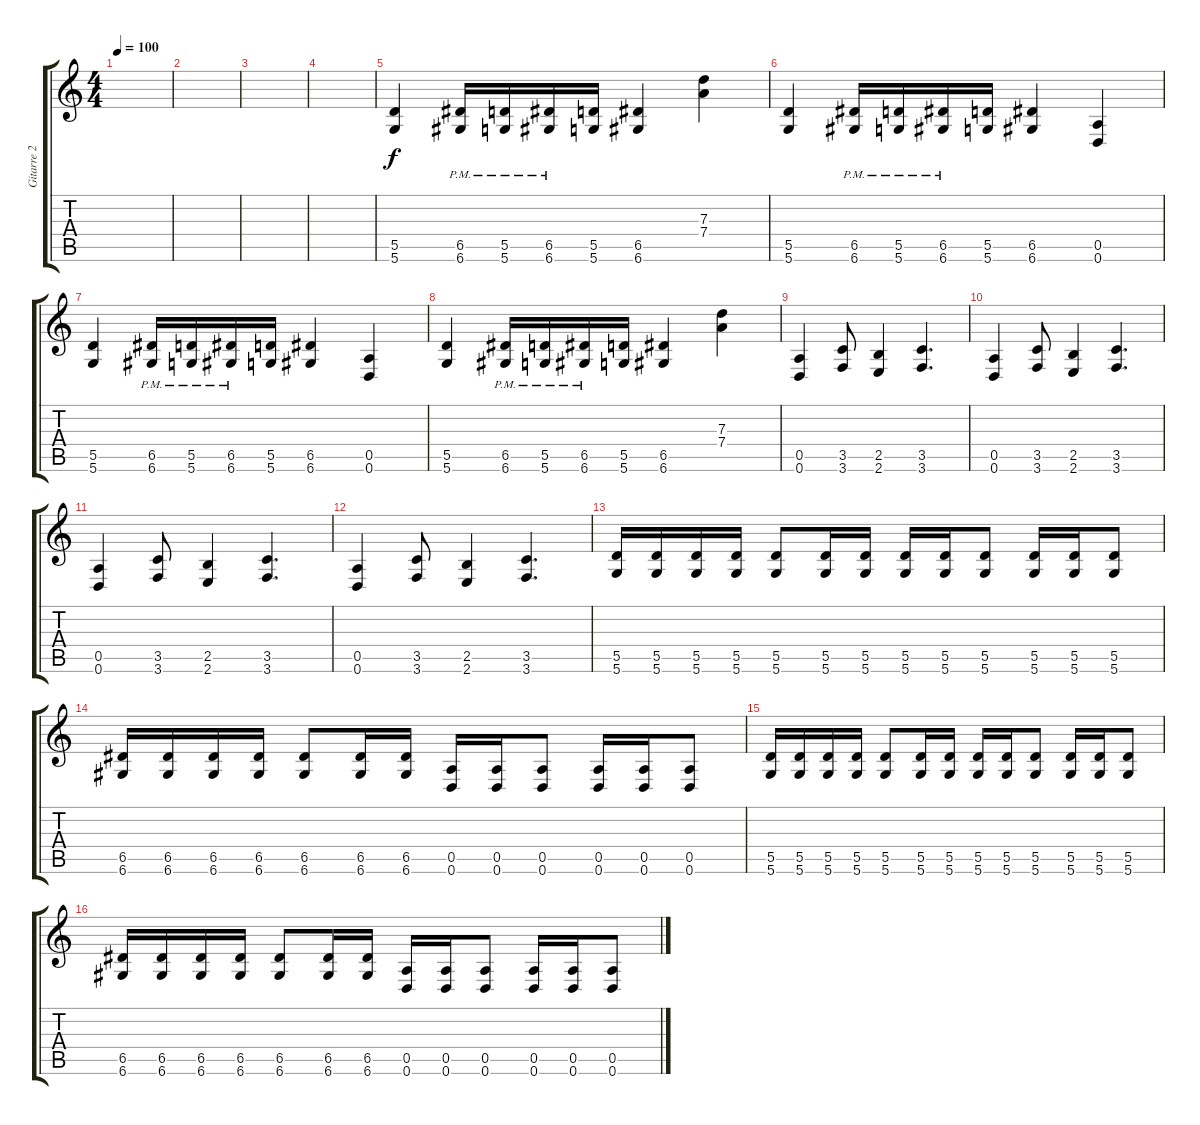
\track ("Gitarre 2" "Gitarre 2") {instrument overdrivenguitar}
\staff {score tabs}
\tuning (E4 B3 G3 D3 A2 D2) {hide}
\ts (4 4)
\tempo 100
\clef g2
\ks c
|
|
|
|
(5.5 5.6).4 (6.5{pm} 6.6{pm}).16 (5.5{pm} 5.6{pm}).16 (6.5{pm} 6.6{pm}).16 (5.5 5.6).16 (6.5 6.6).4 (7.3 7.4).4 |
(5.5 5.6).4 (6.5{pm} 6.6{pm}).16 (5.5{pm} 5.6{pm}).16 (6.5{pm} 6.6{pm}).16 (5.5 5.6).16 (6.5 6.6).4 (0.5 0.6).4 |
(5.5 5.6).4 (6.5{pm} 6.6{pm}).16 (5.5{pm} 5.6{pm}).16 (6.5{pm} 6.6{pm}).16 (5.5 5.6).16 (6.5 6.6).4 (0.5 0.6).4 |
(5.5 5.6).4 (6.5{pm} 6.6{pm}).16 (5.5{pm} 5.6{pm}).16 (6.5{pm} 6.6{pm}).16 (5.5 5.6).16 (6.5 6.6).4 (7.3 7.4).4 |
(0.5 0.6).4 (3.5 3.6).8 (2.5 2.6).4 (3.5 3.6).4{d} |
(0.5 0.6).4 (3.5 3.6).8 (2.5 2.6).4 (3.5 3.6).4{d} |
(0.5 0.6).4 (3.5 3.6).8 (2.5 2.6).4 (3.5 3.6).4{d} |
(0.5 0.6).4 (3.5 3.6).8 (2.5 2.6).4 (3.5 3.6).4{d} |
(5.5 5.6).16 (5.5 5.6).16 (5.5 5.6).16 (5.5 5.6).16 (5.5 5.6).8 (5.5 5.6).16 (5.5 5.6).16 (5.5 5.6).16 (5.5 5.6).16 (5.5 5.6).8 (5.5 5.6).16 (5.5 5.6).16 (5.5 5.6).8 |
(6.5 6.6).16 (6.5 6.6).16 (6.5 6.6).16 (6.5 6.6).16 (6.5 6.6).8 (6.5 6.6).16 (6.5 6.6).16 (0.5 0.6).16 (0.5 0.6).16 (0.5 0.6).8 (0.5 0.6).16 (0.5 0.6).16 (0.5 0.6).8 |
(5.5 5.6).16 (5.5 5.6).16 (5.5 5.6).16 (5.5 5.6).16 (5.5 5.6).8 (5.5 5.6).16 (5.5 5.6).16 (5.5 5.6).16 (5.5 5.6).16 (5.5 5.6).8 (5.5 5.6).16 (5.5 5.6).16 (5.5 5.6).8 |
(6.5 6.6).16 (6.5 6.6).16 (6.5 6.6).16 (6.5 6.6).16 (6.5 6.6).8 (6.5 6.6).16 (6.5 6.6).16 (0.5 0.6).16 (0.5 0.6).16 (0.5 0.6).8 (0.5 0.6).16 (0.5 0.6).16 (0.5 0.6).8
